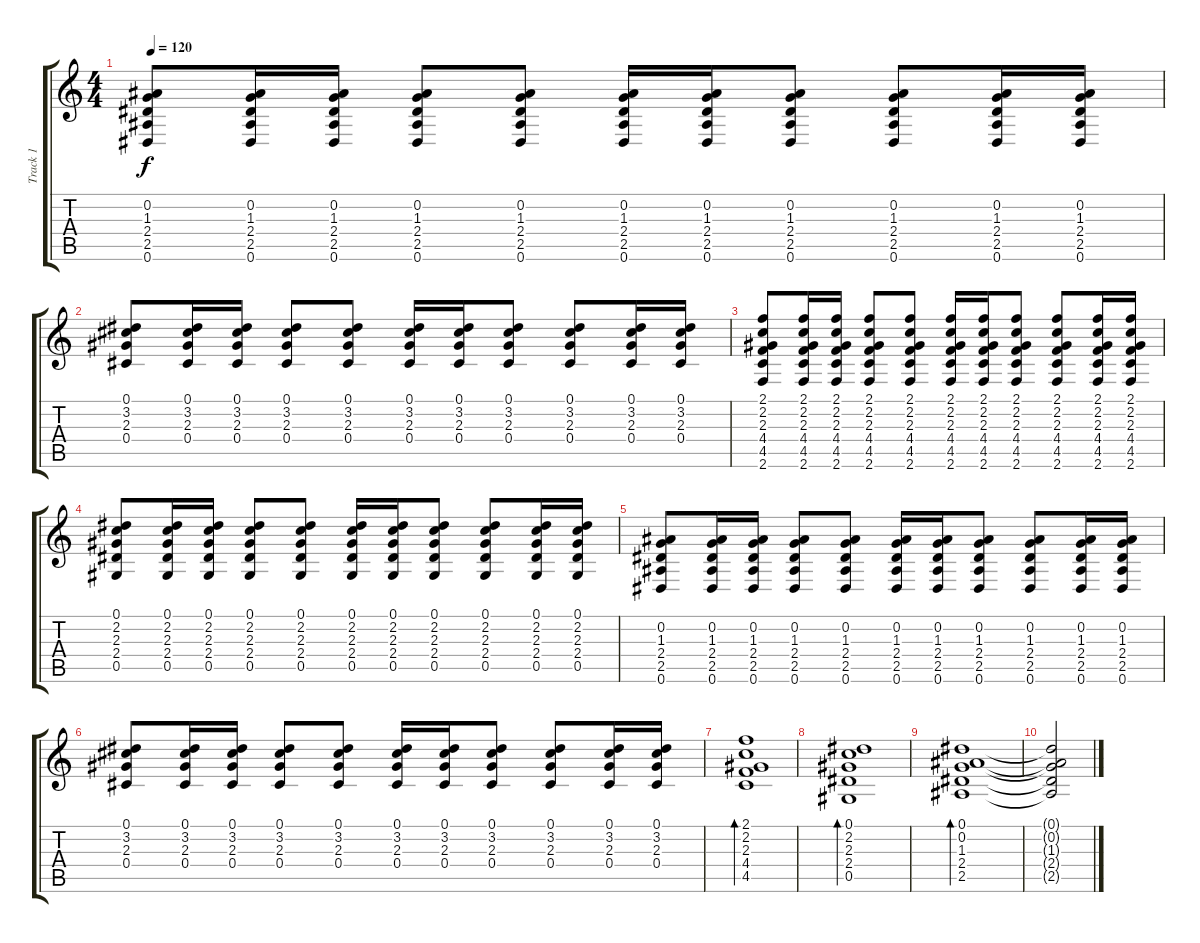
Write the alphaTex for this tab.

\track ("Track 1" "Track 1") {instrument acousticguitarsteel}
\staff {score tabs}
\tuning (Eb4 Bb3 Gb3 Db3 Ab2 Eb2) {hide}
\ts (4 4)
\tempo 120
\clef g2
\ks c
(0.2 1.3 2.4 2.5 0.6).8{dy f} (0.2 1.3 2.4 2.5 0.6).16 (0.2 1.3 2.4 2.5 0.6).16 (0.2 1.3 2.4 2.5 0.6).8 (0.2 1.3 2.4 2.5 0.6).8 (0.2 1.3 2.4 2.5 0.6).16 (0.2 1.3 2.4 2.5 0.6).16 (0.2 1.3 2.4 2.5 0.6).8 (0.2 1.3 2.4 2.5 0.6).8 (0.2 1.3 2.4 2.5 0.6).16 (0.2 1.3 2.4 2.5 0.6).16 |
(0.1 3.2 2.3 0.4).8 (0.1 3.2 2.3 0.4).16 (0.1 3.2 2.3 0.4).16 (0.1 3.2 2.3 0.4).8 (0.1 3.2 2.3 0.4).8 (0.1 3.2 2.3 0.4).16 (0.1 3.2 2.3 0.4).16 (0.1 3.2 2.3 0.4).8 (0.1 3.2 2.3 0.4).8 (0.1 3.2 2.3 0.4).16 (0.1 3.2 2.3 0.4).16 |
(2.1 2.2 2.3 4.4 4.5 2.6).8 (2.1 2.2 2.3 4.4 4.5 2.6).16 (2.1 2.2 2.3 4.4 4.5 2.6).16 (2.1 2.2 2.3 4.4 4.5 2.6).8 (2.1 2.2 2.3 4.4 4.5 2.6).8 (2.1 2.2 2.3 4.4 4.5 2.6).16 (2.1 2.2 2.3 4.4 4.5 2.6).16 (2.1 2.2 2.3 4.4 4.5 2.6).8 (2.1 2.2 2.3 4.4 4.5 2.6).8 (2.1 2.2 2.3 4.4 4.5 2.6).16 (2.1 2.2 2.3 4.4 4.5 2.6).16 |
(0.1 2.2 2.3 2.4 0.5).8 (0.1 2.2 2.3 2.4 0.5).16 (0.1 2.2 2.3 2.4 0.5).16 (0.1 2.2 2.3 2.4 0.5).8 (0.1 2.2 2.3 2.4 0.5).8 (0.1 2.2 2.3 2.4 0.5).16 (0.1 2.2 2.3 2.4 0.5).16 (0.1 2.2 2.3 2.4 0.5).8 (0.1 2.2 2.3 2.4 0.5).8 (0.1 2.2 2.3 2.4 0.5).16 (0.1 2.2 2.3 2.4 0.5).16 |
(0.2 1.3 2.4 2.5 0.6).8 (0.2 1.3 2.4 2.5 0.6).16 (0.2 1.3 2.4 2.5 0.6).16 (0.2 1.3 2.4 2.5 0.6).8 (0.2 1.3 2.4 2.5 0.6).8 (0.2 1.3 2.4 2.5 0.6).16 (0.2 1.3 2.4 2.5 0.6).16 (0.2 1.3 2.4 2.5 0.6).8 (0.2 1.3 2.4 2.5 0.6).8 (0.2 1.3 2.4 2.5 0.6).16 (0.2 1.3 2.4 2.5 0.6).16 |
(0.1 3.2 2.3 0.4).8 (0.1 3.2 2.3 0.4).16 (0.1 3.2 2.3 0.4).16 (0.1 3.2 2.3 0.4).8 (0.1 3.2 2.3 0.4).8 (0.1 3.2 2.3 0.4).16 (0.1 3.2 2.3 0.4).16 (0.1 3.2 2.3 0.4).8 (0.1 3.2 2.3 0.4).8 (0.1 3.2 2.3 0.4).16 (0.1 3.2 2.3 0.4).16 |
(2.1 2.2 2.3 4.4 4.5).1{bd 240} |
(0.1 2.2 2.3 2.4 0.5).1{bd 240} |
(0.1 0.2 1.3 2.4 2.5).1{bd 480} |
(0.1{t} 0.2{t} 1.3{t} 2.4{t} 2.5{t}).2
